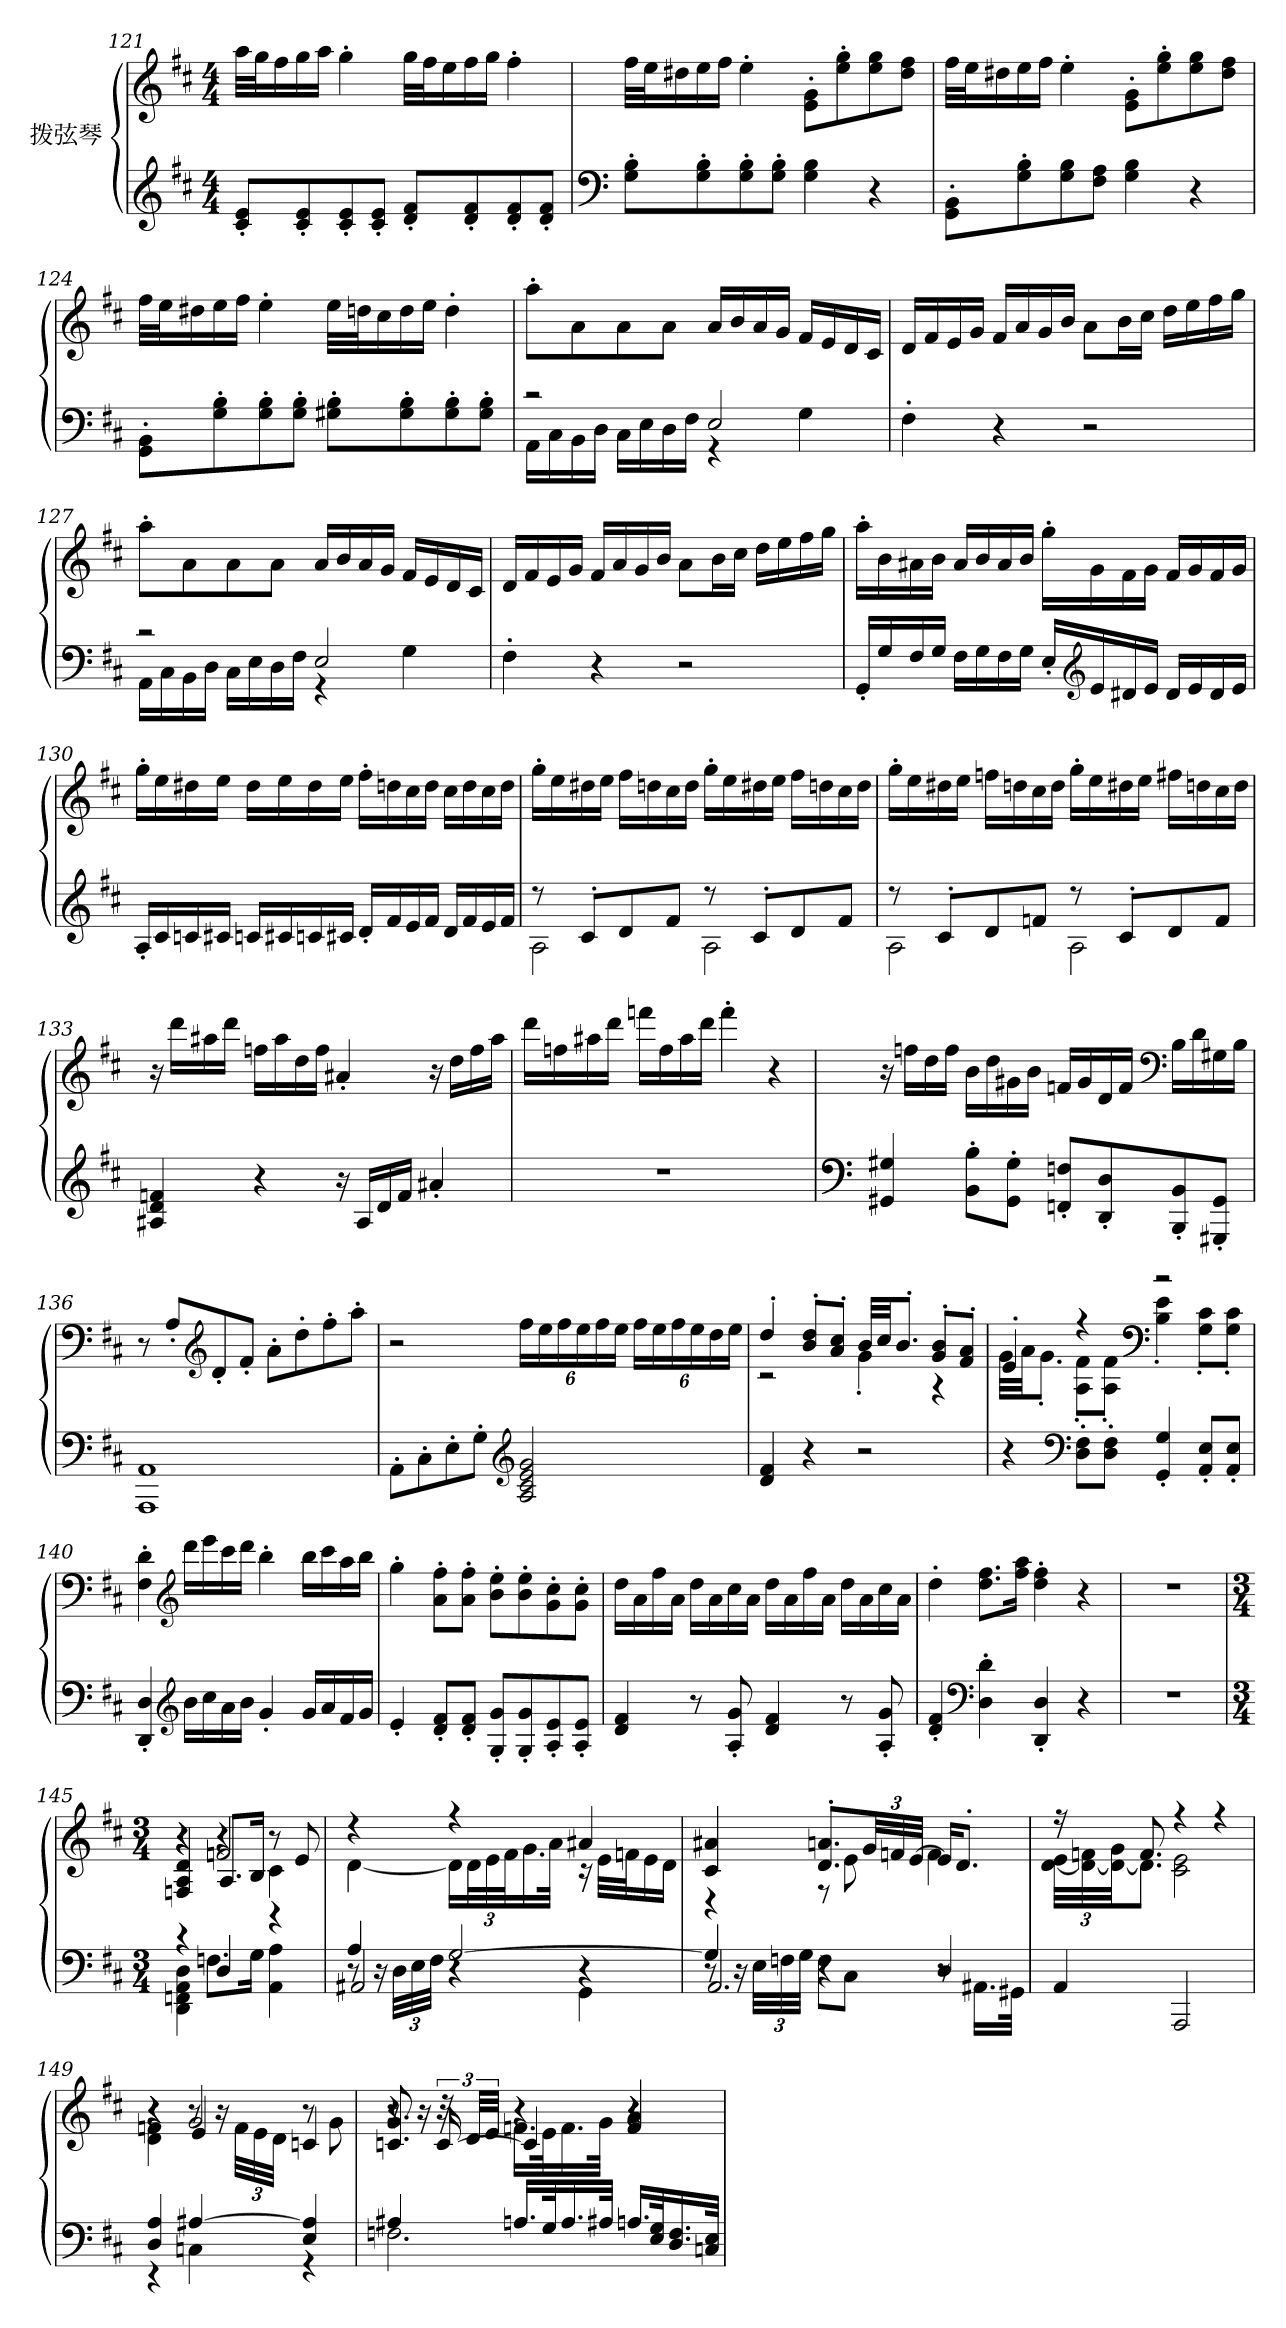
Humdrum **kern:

**kern	**kern
*part2	*part1
*staff2	*staff1
*I"拨弦琴	*I"拨弦琴
!!LO:PB:g=z
*clefG2	*clefG2
*k[f#c#]	*k[f#c#]
*M4/4	*M4/4
=121	=121
8c#/' 8e/'L	32aa\LLL
.	32gg\J
.	16ff#\
8c#/' 8e/'	16gg\
.	16aa\JJ
8c#/' 8e/'	4gg'\
8c#/' 8e/'J	.
8d/' 8f#/'L	32gg\LLL
.	32ff#\J
.	16ee\
8d/' 8f#/'	16ff#\
.	16gg\JJ
8d/' 8f#/'	4ff#'\
8d/' 8f#/'J	.
=122	=122
*clefF4	*
8G\' 8B\'L	32ff#\LLL
.	32ee\J
.	16dd#X\
8G\' 8B\'	16ee\
.	16ff#\JJ
8G\' 8B\'	4ee'\
8G\' 8B\'J	.
4G\ 4B\	8e\' 8g\'L
.	8ee\' 8gg\'
4r	8ee\ 8gg\
.	8dd#\ 8ff#\J
=123	=123
8GG\' 8BB\'L	32ff#\LLL
.	32ee\J
.	16dd#X\
8G\' 8B\'	16ee\
.	16ff#\JJ
8G\ 8B\	4ee'\
8F#\ 8A\J	.
4G\ 4B\	8e\' 8g\'L
.	8ee\' 8gg\'
4r	8ee\ 8gg\
.	8dd#\ 8ff#\J
!!LO:LB:g=z
=124	=124
8GG\' 8BB\'L	32ff#\LLL
.	32ee\J
.	16dd#X\
8G\' 8B\'	16ee\
.	16ff#\JJ
8G\' 8B\'	4ee'\
8G\' 8B\'J	.
8G#X\' 8B\'L	32ee\LLL
.	32ddn\J
.	16cc#\
8G#\' 8B\'	16dd\
.	16ee\JJ
8G#\' 8B\'	4dd'\
8G#\' 8B\'J	.
=125	=125
*^	*
2r	16AA\LL	8aa'\L
.	16C#\	.
.	16BB\	8a\
.	16D\JJ	.
.	16C#\LL	8a\
.	16E\	.
.	16D\	8a\J
.	16F#\JJ	.
2E/	4r	16a/LL
.	.	16b/
.	.	16a/
.	.	16g/JJ
.	4G\	16f#/LL
.	.	16e/
.	.	16d/
.	.	16c#/JJ
*v	*v	*
!!LO:LB:g=z
=126	=126
4F#'\	16d/LL
.	16f#/
.	16e/
.	16g/JJ
4r	16f#/LL
.	16a/
.	16g/
.	16b/JJ
2r	8a\L
.	16b\L
.	16cc#\JJ
.	16dd\LL
.	16ee\
.	16ff#\
.	16gg\JJ
=127	=127
*^	*
2r	16AA\LL	8aa'\L
.	16C#\	.
.	16BB\	8a\
.	16D\JJ	.
.	16C#\LL	8a\
.	16E\	.
.	16D\	8a\J
.	16F#\JJ	.
2E/	4r	16a/LL
.	.	16b/
.	.	16a/
.	.	16g/JJ
.	4G\	16f#/LL
.	.	16e/
.	.	16d/
.	.	16c#/JJ
*v	*v	*
!!LO:LB:g=z
=128	=128
4F#'\	16d/LL
.	16f#/
.	16e/
.	16g/JJ
4r	16f#/LL
.	16a/
.	16g/
.	16b/JJ
2r	8a\L
.	16b\L
.	16cc#\JJ
.	16dd\LL
.	16ee\
.	16ff#\
.	16gg\JJ
=129	=129
16GG'/LL	16aa'\LL
16G/	16b\
16F#/	16a#X\
16G/JJ	16b\JJ
16F#\LL	16a#/LL
16G\	16b/
16F#\	16a#/
16G\JJ	16b/JJ
16E'/LL	16gg'\LL
*clefG2	*
16e/	16g\
16d#X/	16f#\
16e/JJ	16g\JJ
16d#/LL	16f#/LL
16e/	16g/
16d#/	16f#/
16e/JJ	16g/JJ
!!LO:LB:g=z
=130	=130
16A'/LL	16gg'\LL
16c#/	16ee\
16cn/	16dd#X\
16c#X/JJ	16ee\JJ
16cn/LL	16dd#\LL
16c#X/	16ee\
16cn/	16dd#\
16c#X/JJ	16ee\JJ
16d'/LL	16ff#'\LL
16f#/	16ddn\
16e/	16cc#\
16f#/JJ	16dd\JJ
16d/LL	16cc#\LL
16f#/	16dd\
16e/	16cc#\
16f#/JJ	16dd\JJ
=131	=131
*^	*
8r	2A\	16gg'\LL
.	.	16ee\
8c#'/L	.	16dd#X\
.	.	16ee\JJ
8d/	.	16ff#\LL
.	.	16ddn\
8f#/J	.	16cc#\
.	.	16dd\JJ
8r	2A\	16gg'\LL
.	.	16ee\
8c#'/L	.	16dd#X\
.	.	16ee\JJ
8d/	.	16ff#\LL
.	.	16ddn\
8f#/J	.	16cc#\
.	.	16dd\JJ
!!LO:LB:g=z
=132	=132	=132
8r	2A\	16gg'\LL
.	.	16ee\
8c#'/L	.	16dd#X\
.	.	16ee\JJ
8d/	.	16ffn\LL
.	.	16ddn\
8fn/J	.	16cc#\
.	.	16dd\JJ
8r	2A\	16gg'\LL
.	.	16ee\
8c#'/L	.	16dd#X\
.	.	16ee\JJ
8d/	.	16ff#X\LL
.	.	16ddn\
8f/J	.	16cc#\
.	.	16dd\JJ
*v	*v	*
=133	=133
4A#X/ 4d/ 4fn/	16r
.	16ddd\LL
.	16aa#X\
.	16ddd\JJ
4r	16ffn\LL
.	16aa#\
.	16dd\
.	16ff\JJ
16r	4a#X'/
16A#/LL	.
16d/	.
16f/JJ	.
4a#X'/	16r
.	16dd\LL
.	16ff\
.	16aa#\JJ
!!LO:PB:g=z
=134	=134
1r	16ddd\LL
.	16ffn\
.	16aa#X\
.	16ddd\JJ
.	16fffn\LL
.	16ff\
.	16aa#\
.	16ddd\JJ
.	4fff'\
.	4r
=135	=135
*clefF4	*
4GG#X/ 4G#X/	16r
.	16ffn\LL
.	16dd\
.	16ff\JJ
8BB\' 8B\'L	16b\LL
.	16dd\
8GG#\' 8G#\'J	16g#X\
.	16b\JJ
8FFn/' 8Fn/'L	16fn/LL
.	16g#/
8DD/' 8D/'	16d/
.	16f/JJ
*	*clefF4
8BBB/' 8BB/'	16B\LL
.	16d\
8GGG#X/' 8GG#/'J	16G#X\
.	16B\JJ
!!LO:LB:g=z
=136	=136
1AAA 1AA	8r
.	8A'/L
*	*clefG2
.	8d'/
.	8f#'/J
.	8a'\L
.	8dd'\
.	8ff#'\
.	8aa'\J
=137	=137
8AA'\L	2r
8C#'\	.
8E'\	.
8G'\J	.
*clefG2	*
*	*Xbrackettup
2A/ 2c#/ 2e/ 2g/	24ff#\LL
.	24ee\
.	24ff#\
.	24ee\
.	24ff#\
.	24ee\JJ
.	24ff#\LL
.	24ee\
.	24ff#\
.	24ee\
.	24dd\
.	24ee\JJ
=138	=138
*	*^
4d/ 4f#/	4dd'/	2r
4r	8b/' 8dd/'L	.
.	8a/' 8cc#/'J	.
2r	32b/LLL	4g'\
.	32cc#/JJ	.
.	8.b'/J	.
.	8g/' 8b/'L	4r
.	8f#/' 8a/'J	.
!!LO:LB:g=z	!!
=139	=139	=139
4r	4e'/	32g\LLL
.	.	32a\JJ
.	.	8.g'\J
*clefF4	*	*
8D\' 8F#\'L	4r	8A\' 8f#\'L
8D\' 8F#\'J	.	8A\' 8f#\'J
*	*clefF4	*
4GG/' 4G/'	2r	4B\' 4e\'
8AA/' 8E/'L	.	8G\' 8c#\'L
8AA/' 8E/'J	.	8G\' 8c#\'J
*	*v	*v
=140	=140
4DD/' 4D/'	4F#\' 4d\'
*clefG2	*clefG2
16b\LL	16ddd\LL
16cc#\	16eee\
16a\	16ccc#\
16b\JJ	16ddd\JJ
4g'/	4bb'\
16g/LL	16bb\LL
16a/	16ccc#\
16f#/	16aa\
16g/JJ	16bb\JJ
=141	=141
4e'/	4gg'\
8d/' 8f#/'L	8a\' 8ff#\'L
8d/' 8f#/'J	8a\' 8ff#\'J
8G/' 8g/'L	8b\' 8ee\'L
8G/' 8g/'	8b\' 8ee\'
8A/' 8e/'	8g\' 8cc#\'
8A/' 8e/'J	8g\' 8cc#\'J
!!LO:LB:g=z
=142	=142
4d/ 4f#/	16dd\LL
.	16a\
.	16ff#\
.	16a\JJ
8r	16dd\LL
.	16a\
8A/' 8g/'	16cc#\
.	16a\JJ
4d/ 4f#/	16dd\LL
.	16a\
.	16ff#\
.	16a\JJ
8r	16dd\LL
.	16a\
8A/' 8g/'	16cc#\
.	16a\JJ
=143	=143
4d/' 4f#/'	4dd'\
*clefF4	*
4D\' 4d\'	8.dd\ 8.ff#\L
.	16ff#\ 16aa\Jk
4DD/' 4D/'	4dd\' 4ff#\'
4r	4r
=144	=144
1r	1r
=145	=145
*M3/4	*M3/4
*	*MM35
*^	*^
*	*	*	*^
4r	4DD\ 4FFn\ 4AA\ 4D\	4r	4r	4Fn/ 4A/ 4d/
4D/	8.Fn\L	2fn/	4r	8.A/L
.	16G\Jk	.	.	16B/Jk
4r	4AA\ 4A\	.	4c#\	8r
.	.	.	.	8e/
*	*	*	*v	*v
!!LO:LB:g=z
=146	=146	=146	=146
*	*^	*	*
4A/	8r	2AA#X/	4r	[4d\
.	16r	.	.	.
*	*Xbrackettup	*	*	*
.	48D\LLL	.	.	.
.	48E\	.	.	.
.	48F#\JJJ	.	.	.
[2G/	4r	.	4r	16d\LL]
.	.	.	.	48d\L
.	.	.	.	48e\
.	.	.	.	48f#\J
.	.	.	.	16.g\
.	.	.	.	32a\JJk
.	4GG\	4r	4a#X/	16r
.	.	.	.	32e\LLL
.	.	.	.	32fn\J
.	.	.	.	16e\
.	.	.	.	16d\JJ
=147	=147	=147	=147	=147
4G/]	8r	2.AA/	4c#/ 4a#X/	4r
.	16r	.	.	.
.	48E\LLL	.	.	.
.	48Fn\	.	.	.
.	48G\JJJ	.	.	.
4r	8F\L	.	8.d/' 8.an/'L	8r
.	8C#\J	.	.	8e\
.	.	.	48g/LL	.
.	.	.	48fn/	.
.	.	.	[48e/JJJ	.
4D/	8r	.	16e/KL]	4f\
.	.	.	8.d'/J	.
.	16.AA#X\LL	.	.	.
.	32GG#X\JJk	.	.	.
*v	*v	*v	*	*
!!LO:LB:g=z	!!
=148	=148	=148
4AA/	16r	[48d\ 48e\LLL
.	.	48d\_ 48fn\
.	.	48d\_ 48g\JJ
.	8.f/	8.d\J]
2AAA/	4r	2c#\ 2e\
.	4r	.
=149	=149	=149
*^	*	*^
4D/ 4A/	4r	4r	4d\ 4fn\	4r
[4A#X/	4Cn\	2g/	8r	4e/
.	.	.	16r	.
.	.	.	48f\LLL	.
.	.	.	48e\	.
.	.	.	48d\JJJ	.
4E/ 4A#/]	4r	.	8r	4cn/
.	.	.	8g\	.
=150	=150	=150	=150	=150
4A#X/	2.Fn\	8.cn/ 8.g/	4r	8r
.	.	.	.	16r
*	*	*brackettup	*	*
.	.	48r	.	[16c/
.	.	48d/LLL	.	.
.	.	48e/JJJ	.	.
16.An/LL	.	4r	16.fn\LL	4c/]
32G/K	.	.	32e\K	.
16.A/	.	.	16.f\	.
32A#X/JJk	.	.	32g\JJk	.
16.An/LL	.	4f/ 4a/	4r	4r
32E/ 32G/K	.	.	.	.
16.D/ 16.F/	.	.	.	.
32Cn/ 32E/JJk	.	.	.	.
*v	*v	*	*	*
*	*v	*v	*v
=	=
*-	*-
